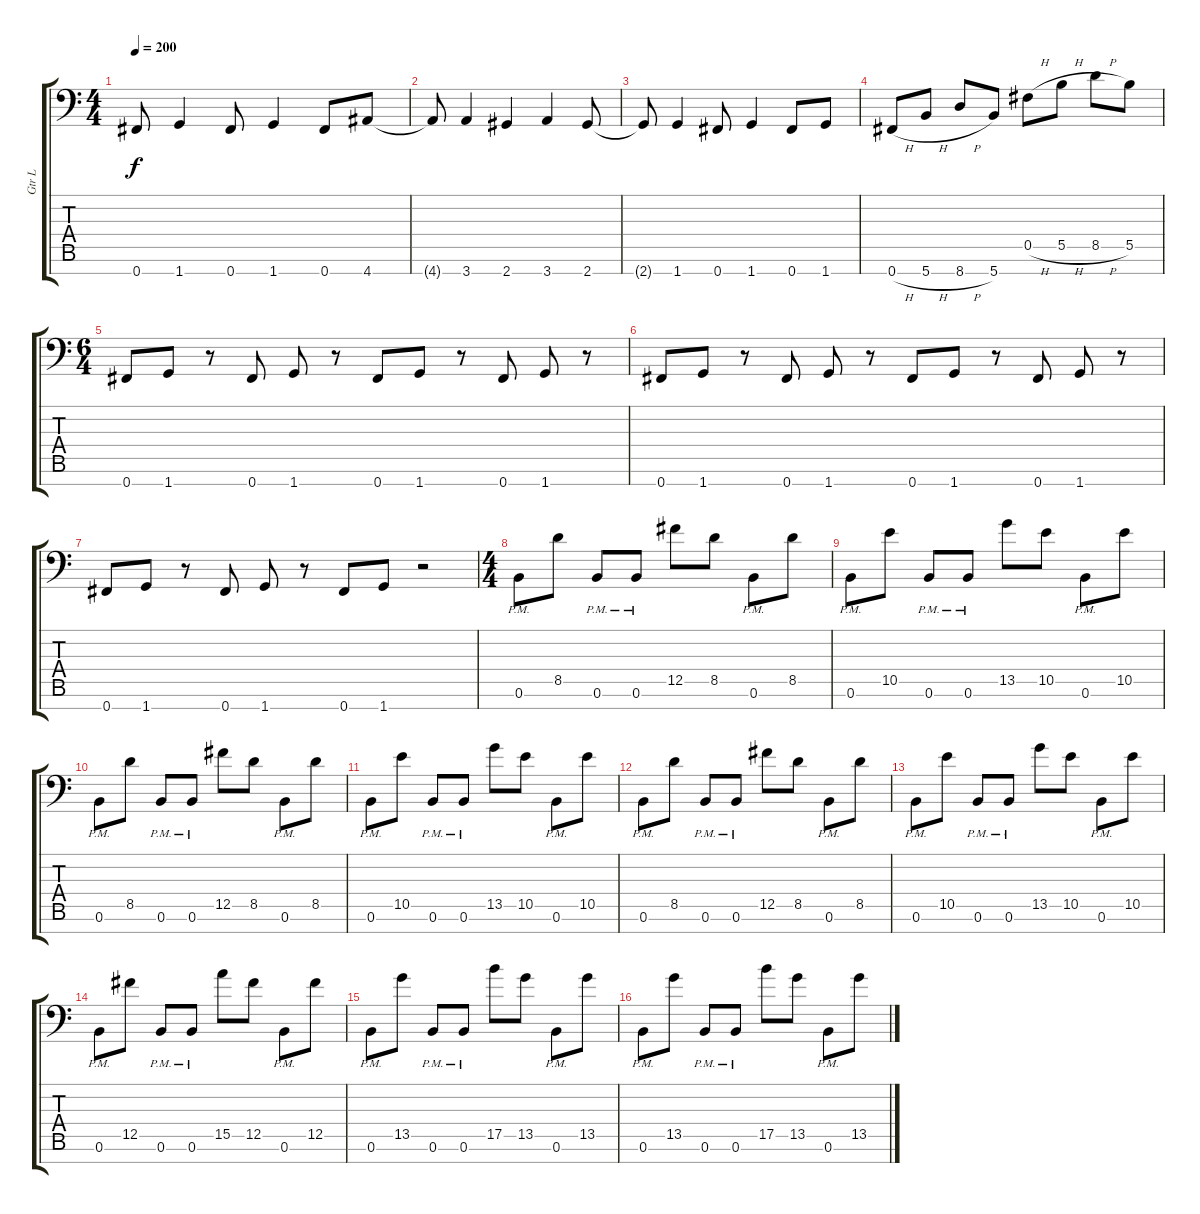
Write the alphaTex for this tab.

\track ("Gtr L" "Gtr L") {instrument distortionguitar}
\staff {score tabs}
\tuning (Db4 Ab3 E3 B2 Gb2 B1 Gb1) {hide}
\ts (4 4)
\tempo 200
\clef f4
\ks c
0.7.8{dy f} 1.7.4 0.7.8 1.7.4 0.7.8 4.7.8 |
4.7{t}.8 3.7.4 2.7.4 3.7.4 2.7.8 |
2.7{t}.8 1.7.4 0.7.8 1.7.4 0.7.8 1.7.8 |
0.7{h}.8 5.7{h}.8 8.7{h}.8 5.7.8 0.5{h}.8 5.5{h}.8 8.5{h}.8 5.5.8 |
\ts (6 4)
0.7.8 1.7.8 r.8 0.7.8 1.7.8 r.8 0.7.8 1.7.8 r.8 0.7.8 1.7.8 r.8 |
0.7.8 1.7.8 r.8 0.7.8 1.7.8 r.8 0.7.8 1.7.8 r.8 0.7.8 1.7.8 r.8 |
0.7.8 1.7.8 r.8 0.7.8 1.7.8 r.8 0.7.8 1.7.8 r.2 |
\ts (4 4)
0.6{pm}.8 8.5.8 0.6{pm}.8 0.6{pm}.8 12.5.8 8.5.8 0.6{pm}.8 8.5.8 |
0.6{pm}.8 10.5.8 0.6{pm}.8 0.6{pm}.8 13.5.8 10.5.8 0.6{pm}.8 10.5.8 |
0.6{pm}.8 8.5.8 0.6{pm}.8 0.6{pm}.8 12.5.8 8.5.8 0.6{pm}.8 8.5.8 |
0.6{pm}.8 10.5.8 0.6{pm}.8 0.6{pm}.8 13.5.8 10.5.8 0.6{pm}.8 10.5.8 |
0.6{pm}.8 8.5.8 0.6{pm}.8 0.6{pm}.8 12.5.8 8.5.8 0.6{pm}.8 8.5.8 |
0.6{pm}.8 10.5.8 0.6{pm}.8 0.6{pm}.8 13.5.8 10.5.8 0.6{pm}.8 10.5.8 |
0.6{pm}.8 12.5.8 0.6{pm}.8 0.6{pm}.8 15.5.8 12.5.8 0.6{pm}.8 12.5.8 |
0.6{pm}.8 13.5.8 0.6{pm}.8 0.6{pm}.8 17.5.8 13.5.8 0.6{pm}.8 13.5.8 |
0.6{pm}.8 13.5.8 0.6{pm}.8 0.6{pm}.8 17.5.8 13.5.8 0.6{pm}.8 13.5.8
